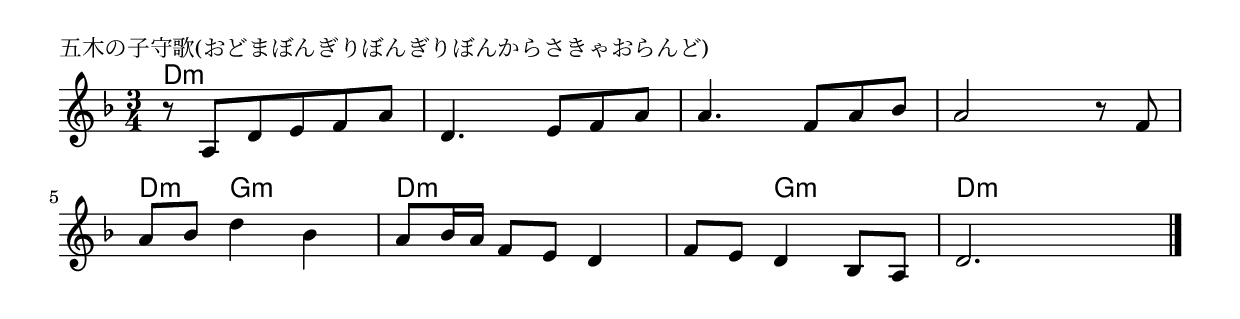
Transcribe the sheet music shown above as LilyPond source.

\version "2.18.2"

% 五木の子守歌(おどまぼんぎりぼんぎりぼんからさきゃおらんど)

\header {
piece = "五木の子守歌(おどまぼんぎりぼんぎりぼんからさきゃおらんど)"
}

melody =
\relative c' {
\key d \minor
\time 3/4
\set Score.tempoHideNote = ##t
\tempo 4=90
\numericTimeSignature
%
r8 a d e f a |
d,4. e8 f a |
a4. f8 a bes |
a2 r8 f |
\break
a bes d4 bes |
a8 bes16 a f8 e d4 |
f8 e d4 bes8 a |
d2. |




\bar "|."
}
\score {
<<
\chords {
\set noChordSymbol = ""
\set chordChanges=##t
%%
d4:m d:m d:m d:m d:m d:m d:m d:m d:m
d:m d:m d:m d:m g:m g:m d:m d:m d:m
d:m g:m g:m d:m d:m d:m

}
\new Staff {\melody}
>>
\layout {
line-width = #190
indent = 0\mm
}
\midi {}
}